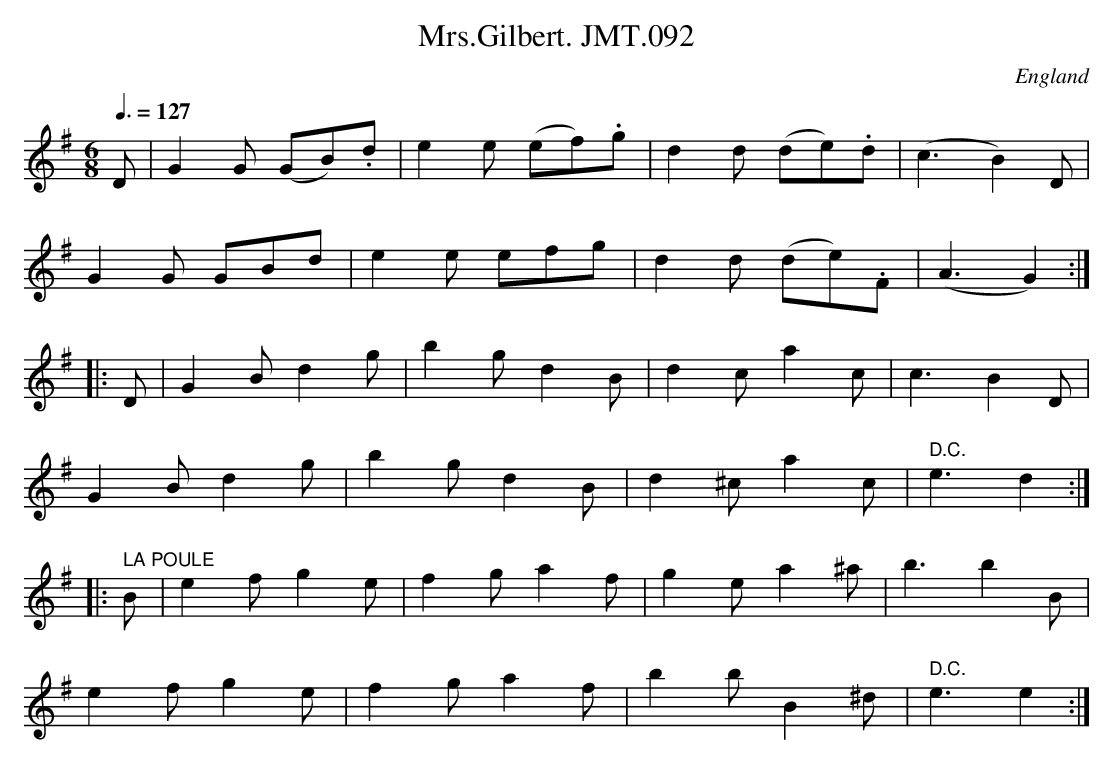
X:1
T:Mrs.Gilbert. JMT.092
M:6/8
L:1/8
Q:3/8=127
O:England
K:G major
D|G2G (GB).d|e2e (ef).g|d2d (de).d|(c3B2)D|!
G2G GBd|e2e efg|d2d (de).F|(A3G2):|!
|:D|G2Bd2g|b2gd2B|d2ca2c|c3-B2D|!
G2Bd2g|b2gd2B|d2^ca2c|" D.C."e3d2:|!
|:" LA POULE"B|e2fg2e|f2ga2f|g2ea2^a|b3b2B|!
e2fg2e|f2ga2f|b2bB2^d|" D.C."e3e2:|
